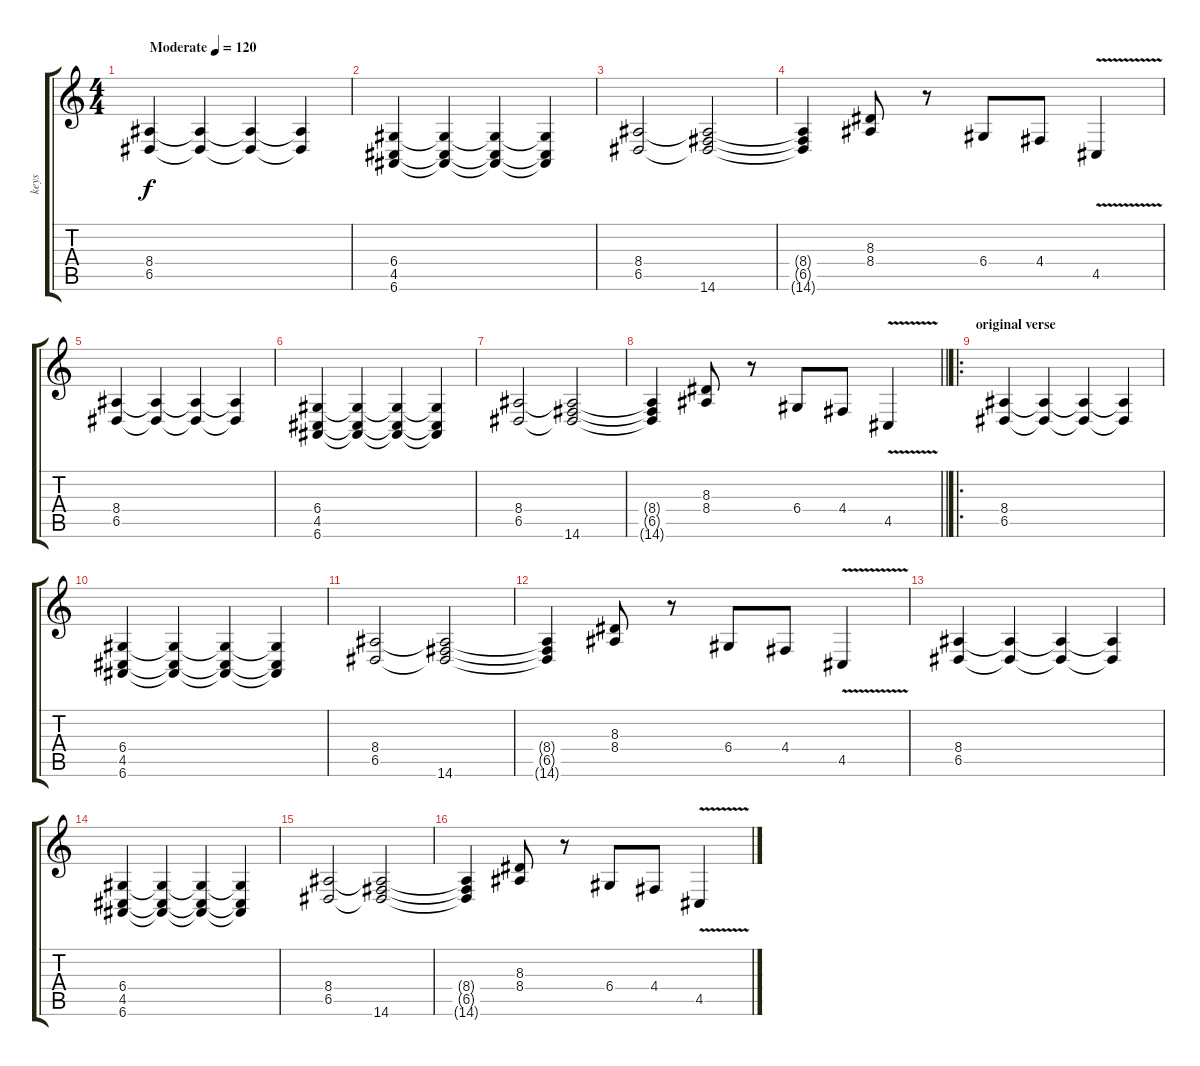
\track ("keys" "keys") {instrument drawbarorgan}
\staff {score tabs}
\tuning (E4 B3 G3 D3 A2 E2) {hide}
\ts (4 4)
\tempo (120 "Moderate")
\clef g2
\ks c
(8.4 6.5).4{dy f instrument drawbarorgan} (8.4{t} 6.5{t}).4 (8.4{t} 6.5{t}).4 (8.4{t} 6.5{t}).4 |
(6.4 4.5 6.6).4 (6.4{t} 4.5{t} 6.6{t}).4 (6.4{t} 4.5{t} 6.6{t}).4 (6.4{t} 4.5{t} 6.6{t}).4 |
(8.4 6.5).2 (8.4{t} 6.5{t} 14.6).2 |
(8.4{t} 6.5{t} 14.6{t}).4 (8.3 8.4).8 r.8 6.4.8 4.4.8 4.5{v}.4 |
(8.4 6.5).4 (8.4{t} 6.5{t}).4 (8.4{t} 6.5{t}).4 (8.4{t} 6.5{t}).4 |
(6.4 4.5 6.6).4 (6.4{t} 4.5{t} 6.6{t}).4 (6.4{t} 4.5{t} 6.6{t}).4 (6.4{t} 4.5{t} 6.6{t}).4 |
(8.4 6.5).2 (8.4{t} 6.5{t} 14.6).2 |
\barLineRight lightlight
(8.4{t} 6.5{t} 14.6{t}).4 (8.3 8.4).8 r.8 6.4.8 4.4.8 4.5{v}.4 |
\ro
\section ("" "original verse")
(8.4 6.5).4 (8.4{t} 6.5{t}).4 (8.4{t} 6.5{t}).4 (8.4{t} 6.5{t}).4 |
(6.4 4.5 6.6).4 (6.4{t} 4.5{t} 6.6{t}).4 (6.4{t} 4.5{t} 6.6{t}).4 (6.4{t} 4.5{t} 6.6{t}).4 |
(8.4 6.5).2 (8.4{t} 6.5{t} 14.6).2 |
(8.4{t} 6.5{t} 14.6{t}).4 (8.3 8.4).8 r.8 6.4.8 4.4.8 4.5{v}.4 |
(8.4 6.5).4 (8.4{t} 6.5{t}).4 (8.4{t} 6.5{t}).4 (8.4{t} 6.5{t}).4 |
(6.4 4.5 6.6).4 (6.4{t} 4.5{t} 6.6{t}).4 (6.4{t} 4.5{t} 6.6{t}).4 (6.4{t} 4.5{t} 6.6{t}).4 |
(8.4 6.5).2 (8.4{t} 6.5{t} 14.6).2 |
(8.4{t} 6.5{t} 14.6{t}).4 (8.3 8.4).8 r.8 6.4.8 4.4.8 4.5{v}.4
